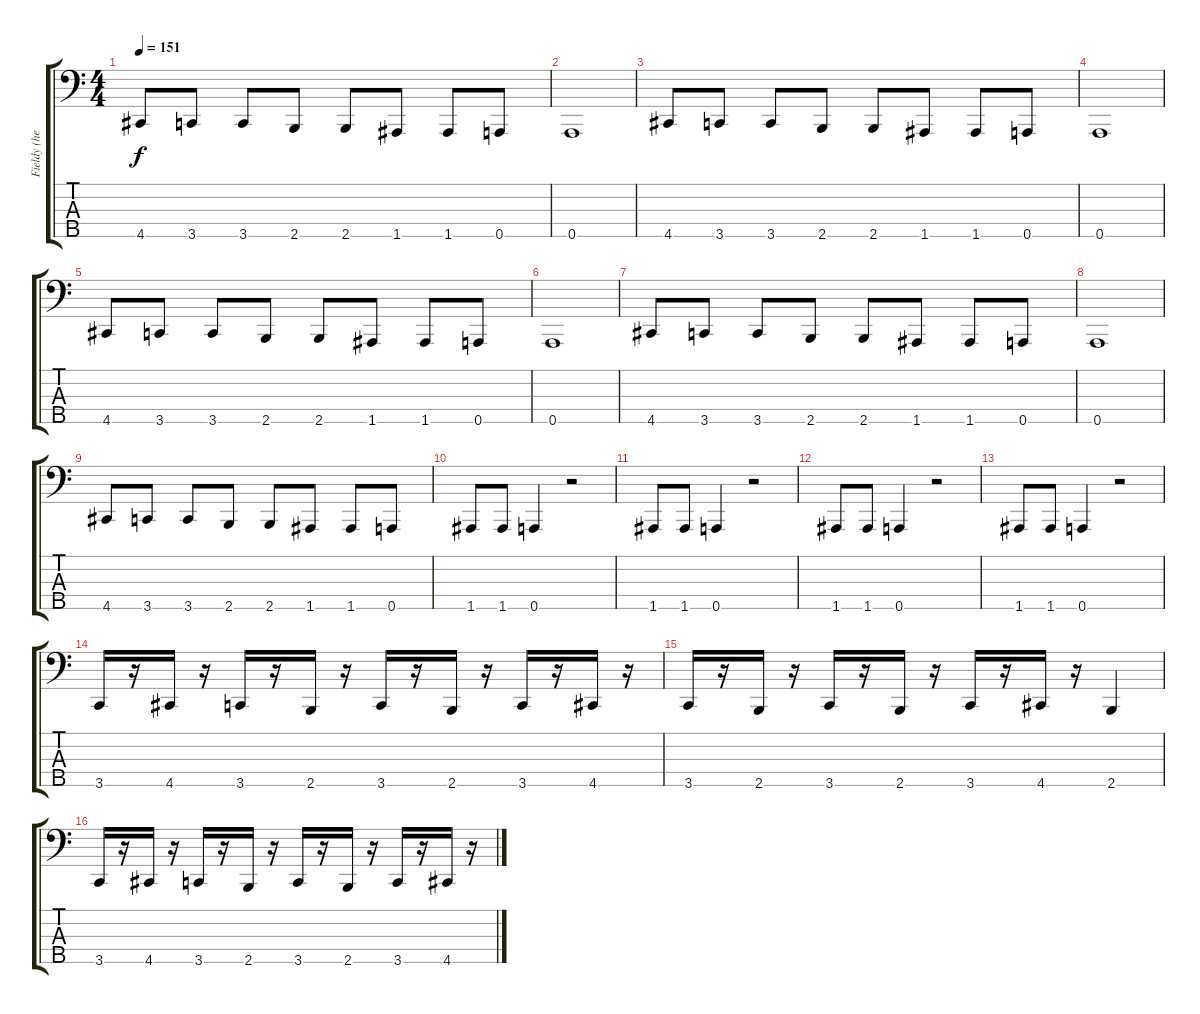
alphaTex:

\track ("Fieldy (heavy slap)" "Fieldy (he") {instrument slapbass1}
\staff {score tabs}
\tuning (F2 C2 G1 D1 A0) {hide}
\ts (4 4)
\tempo 151
\clef f4
\ks c
4.5.8{dy f} 3.5.8 3.5.8 2.5.8 2.5.8 1.5.8 1.5.8 0.5.8 |
0.5.1 |
4.5.8 3.5.8 3.5.8 2.5.8 2.5.8 1.5.8 1.5.8 0.5.8 |
0.5.1 |
4.5.8 3.5.8 3.5.8 2.5.8 2.5.8 1.5.8 1.5.8 0.5.8 |
0.5.1 |
4.5.8 3.5.8 3.5.8 2.5.8 2.5.8 1.5.8 1.5.8 0.5.8 |
0.5.1 |
4.5.8 3.5.8 3.5.8 2.5.8 2.5.8 1.5.8 1.5.8 0.5.8 |
1.5.8 1.5.8 0.5.4 r.2 |
1.5.8 1.5.8 0.5.4 r.2 |
1.5.8 1.5.8 0.5.4 r.2 |
1.5.8 1.5.8 0.5.4 r.2 |
3.5.16 r.16 4.5.16 r.16 3.5.16 r.16 2.5.16 r.16 3.5.16 r.16 2.5.16 r.16 3.5.16 r.16 4.5.16 r.16 |
3.5.16 r.16 2.5.16 r.16 3.5.16 r.16 2.5.16 r.16 3.5.16 r.16 4.5.16 r.16 2.5.4 |
3.5.16 r.16 4.5.16 r.16 3.5.16 r.16 2.5.16 r.16 3.5.16 r.16 2.5.16 r.16 3.5.16 r.16 4.5.16 r.16
